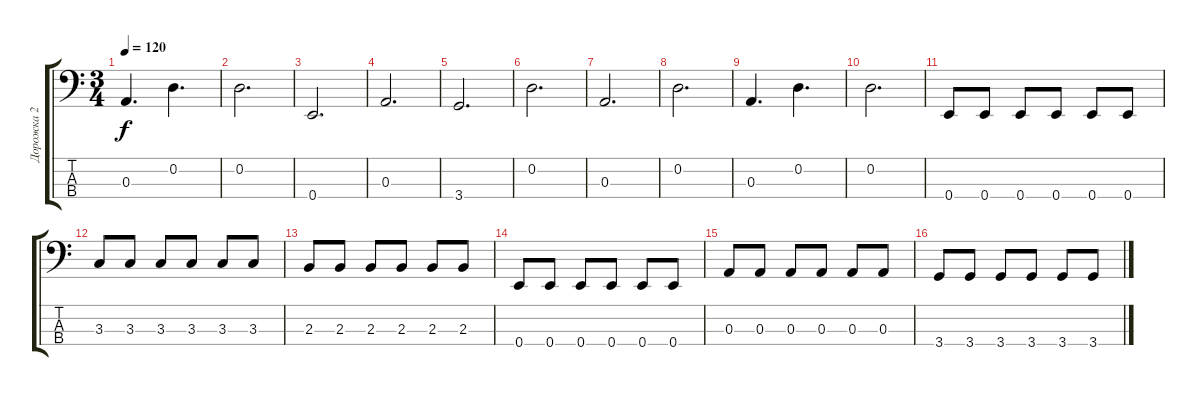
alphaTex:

\track ("Дорожка 2" "Дорожка 2") {instrument electricbassfinger}
\staff {score tabs}
\tuning (G2 D2 A1 E1) {hide}
\ts (3 4)
\tempo 120
\clef f4
\ks c
0.3.4{d dy f} 0.2.4{d} |
0.2.2{d} |
0.4.2{d} |
0.3.2{d} |
3.4.2{d} |
0.2.2{d} |
0.3.2{d} |
0.2.2{d} |
0.3.4{d} 0.2.4{d} |
0.2.2{d} |
0.4.8 0.4.8 0.4.8 0.4.8 0.4.8 0.4.8 |
3.3.8 3.3.8 3.3.8 3.3.8 3.3.8 3.3.8 |
2.3.8 2.3.8 2.3.8 2.3.8 2.3.8 2.3.8 |
0.4.8 0.4.8 0.4.8 0.4.8 0.4.8 0.4.8 |
0.3.8 0.3.8 0.3.8 0.3.8 0.3.8 0.3.8 |
3.4.8 3.4.8 3.4.8 3.4.8 3.4.8 3.4.8
